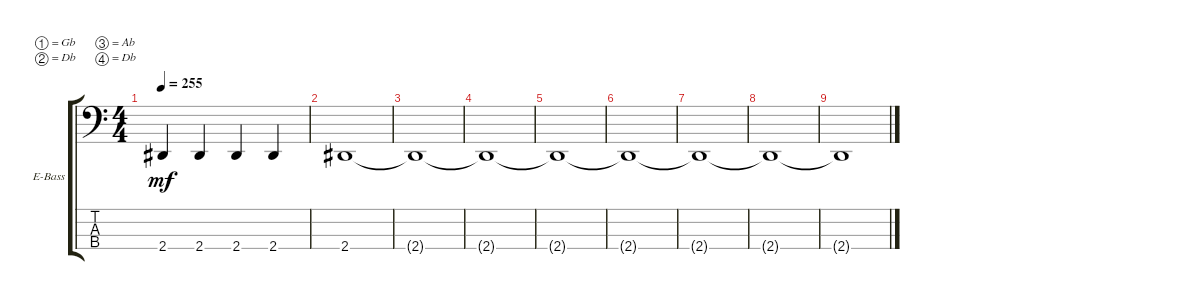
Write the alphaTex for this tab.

\bracketExtendMode groupsimilarinstruments
\firstSystemTrackNameOrientation horizontal
\otherSystemsTrackNameOrientation horizontal
\track ("Bass" "E-Bass") {instrument electricbassfinger}
\staff {score tabs}
\tuning (Gb2 Db2 Ab1 Db1)
\ts (4 4)
\tempo 255
\clef f4
\ks c
2.4.4{dy mf} 2.4.4 2.4.4 2.4.4 |
2.4.1 |
2.4{t}.1 |
2.4{t}.1 |
2.4{t}.1 |
2.4{t}.1 |
2.4{t}.1 |
2.4{t}.1 |
2.4{t}.1
